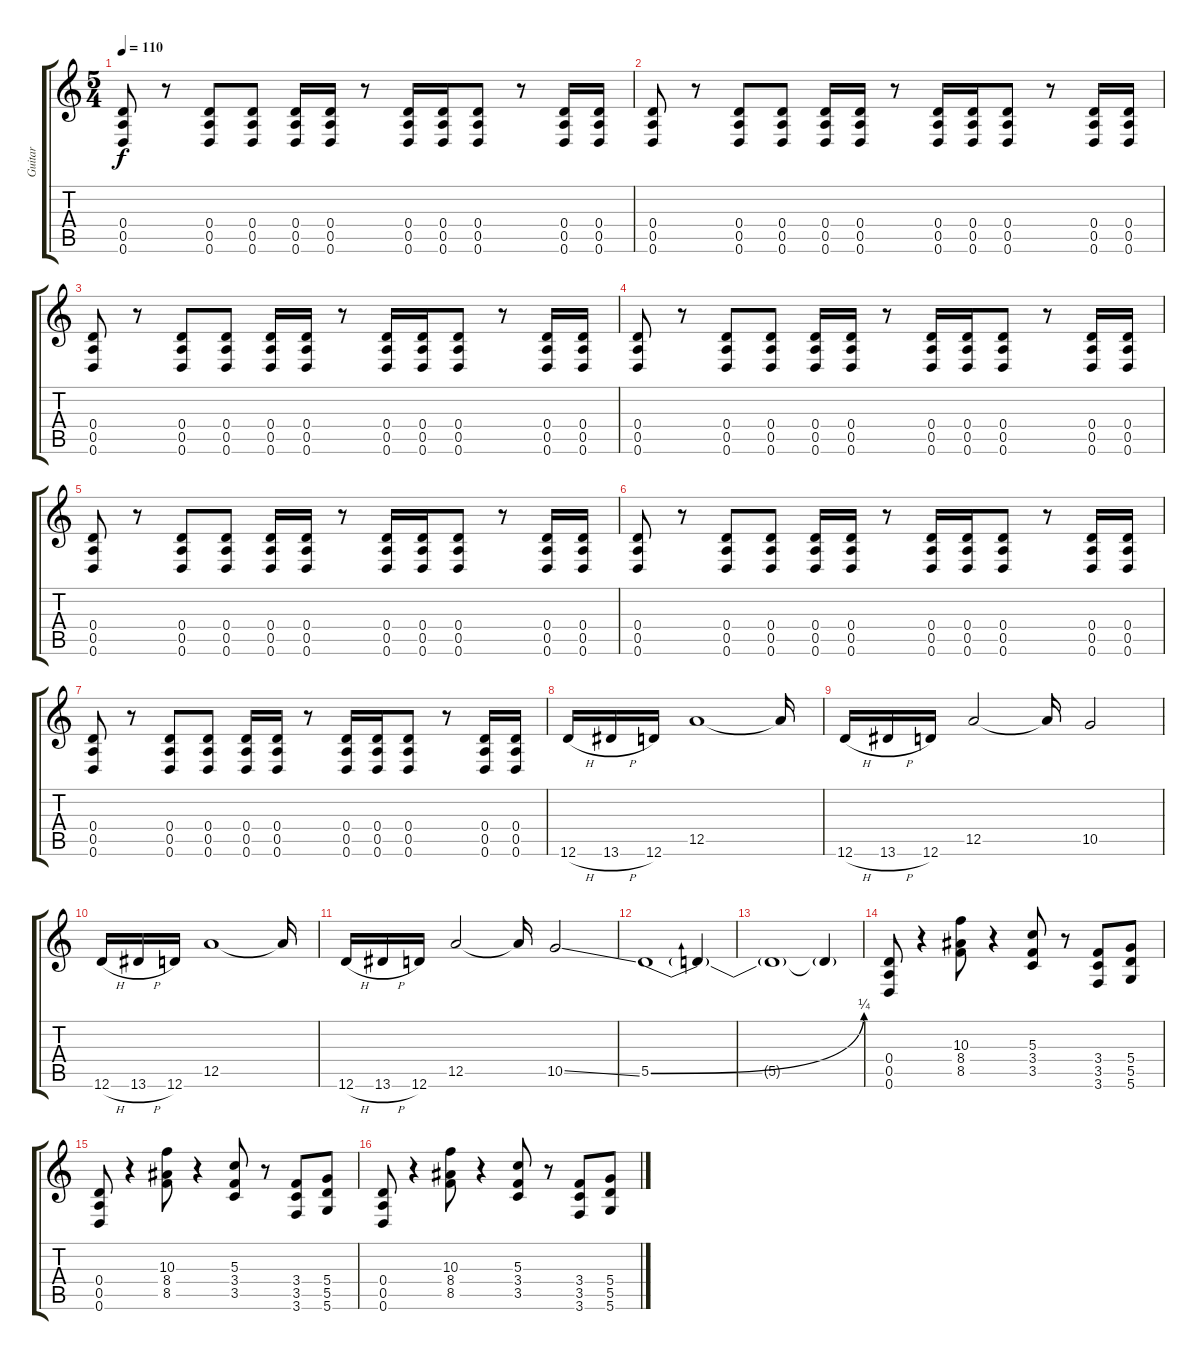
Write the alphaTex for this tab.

\track ("Guitar" "Guitar") {instrument overdrivenguitar}
\staff {score tabs}
\tuning (E4 B3 G3 D3 A2 D2) {hide}
\ts (5 4)
\tempo 110
\clef g2
\ks c
(0.4 0.5 0.6).8{dy f} r.8 (0.4 0.5 0.6).8 (0.4 0.5 0.6).8 (0.4 0.5 0.6).16 (0.4 0.5 0.6).16 r.8 (0.4 0.5 0.6).16 (0.4 0.5 0.6).16 (0.4 0.5 0.6).8 r.8 (0.4 0.5 0.6).16 (0.4 0.5 0.6).16 |
(0.4 0.5 0.6).8 r.8 (0.4 0.5 0.6).8 (0.4 0.5 0.6).8 (0.4 0.5 0.6).16 (0.4 0.5 0.6).16 r.8 (0.4 0.5 0.6).16 (0.4 0.5 0.6).16 (0.4 0.5 0.6).8 r.8 (0.4 0.5 0.6).16 (0.4 0.5 0.6).16 |
(0.4 0.5 0.6).8 r.8 (0.4 0.5 0.6).8 (0.4 0.5 0.6).8 (0.4 0.5 0.6).16 (0.4 0.5 0.6).16 r.8 (0.4 0.5 0.6).16 (0.4 0.5 0.6).16 (0.4 0.5 0.6).8 r.8 (0.4 0.5 0.6).16 (0.4 0.5 0.6).16 |
(0.4 0.5 0.6).8 r.8 (0.4 0.5 0.6).8 (0.4 0.5 0.6).8 (0.4 0.5 0.6).16 (0.4 0.5 0.6).16 r.8 (0.4 0.5 0.6).16 (0.4 0.5 0.6).16 (0.4 0.5 0.6).8 r.8 (0.4 0.5 0.6).16 (0.4 0.5 0.6).16 |
(0.4 0.5 0.6).8 r.8 (0.4 0.5 0.6).8 (0.4 0.5 0.6).8 (0.4 0.5 0.6).16 (0.4 0.5 0.6).16 r.8 (0.4 0.5 0.6).16 (0.4 0.5 0.6).16 (0.4 0.5 0.6).8 r.8 (0.4 0.5 0.6).16 (0.4 0.5 0.6).16 |
(0.4 0.5 0.6).8 r.8 (0.4 0.5 0.6).8 (0.4 0.5 0.6).8 (0.4 0.5 0.6).16 (0.4 0.5 0.6).16 r.8 (0.4 0.5 0.6).16 (0.4 0.5 0.6).16 (0.4 0.5 0.6).8 r.8 (0.4 0.5 0.6).16 (0.4 0.5 0.6).16 |
(0.4 0.5 0.6).8 r.8 (0.4 0.5 0.6).8 (0.4 0.5 0.6).8 (0.4 0.5 0.6).16 (0.4 0.5 0.6).16 r.8 (0.4 0.5 0.6).16 (0.4 0.5 0.6).16 (0.4 0.5 0.6).8 r.8 (0.4 0.5 0.6).16 (0.4 0.5 0.6).16 |
12.6{h}.16{volume 16 instrument distortionguitar} 13.6{h}.16 12.6.16 12.5.1 12.5{t}.16 |
12.6{h}.16 13.6{h}.16 12.6.16 12.5.2 12.5{t}.16 10.5.2 |
12.6{h}.16{volume 16 instrument distortionguitar} 13.6{h}.16 12.6.16 12.5.1 12.5{t}.16 |
12.6{h}.16 13.6{h}.16 12.6.16 12.5.2 12.5{t}.16 10.5{ss}.2 |
5.5{be (bend 0 0 60 1)}.1 5.5{t}.4 |
5.5{t}.1 5.5{t}.4 |
(0.4 0.5 0.6).8{volume 13 instrument distortionguitar} r.4 (10.3 8.4 8.5).8 r.4 (5.3 3.4 3.5).8 r.8 (3.4 3.5 3.6).8 (5.4 5.5 5.6).8 |
(0.4 0.5 0.6).8{volume 13 instrument distortionguitar} r.4 (10.3 8.4 8.5).8 r.4 (5.3 3.4 3.5).8 r.8 (3.4 3.5 3.6).8 (5.4 5.5 5.6).8 |
(0.4 0.5 0.6).8{volume 13 instrument distortionguitar} r.4 (10.3 8.4 8.5).8 r.4 (5.3 3.4 3.5).8 r.8 (3.4 3.5 3.6).8 (5.4 5.5 5.6).8
